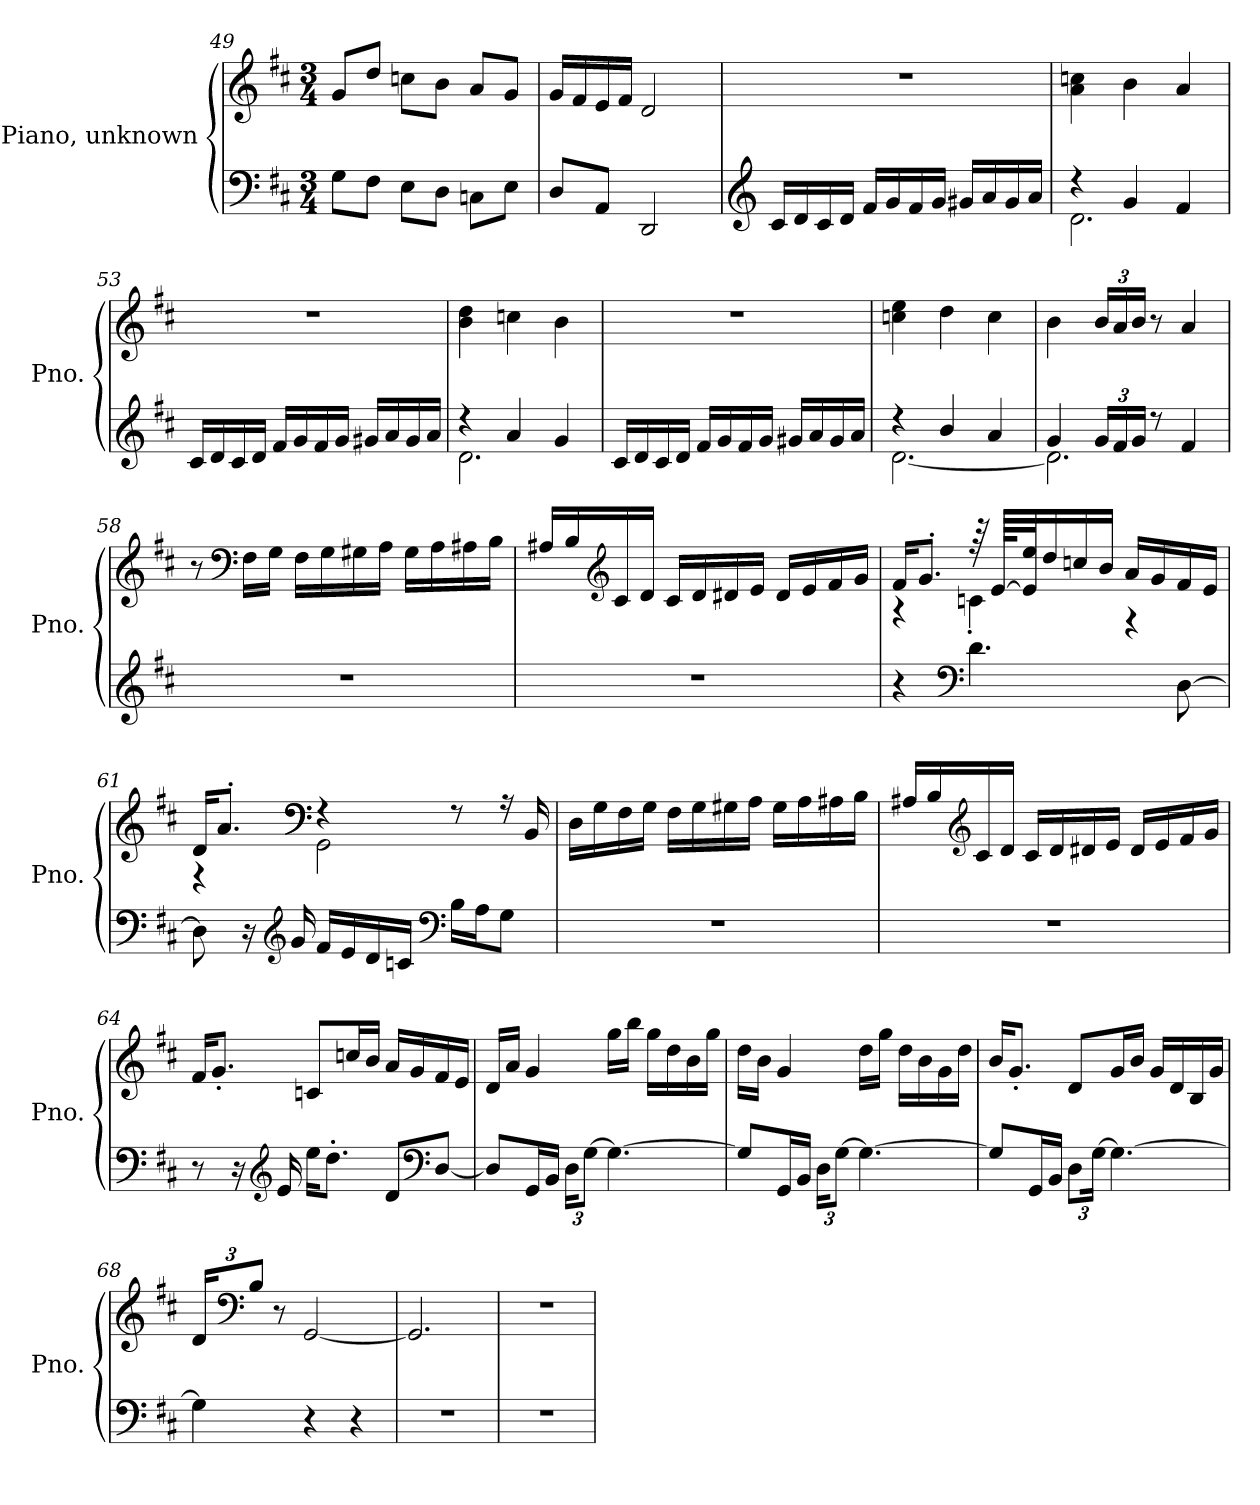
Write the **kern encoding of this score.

**kern	**kern
*part1	*part1
*staff2	*staff1
*I"Piano, unknown	*
*I'Pno.	*
*clefF4	*clefG2
*k[f#c#]	*k[f#c#]
*M3/4	*M3/4
=49	=49
8G\L	8g/L
8F#\J	8dd/J
8E\L	8ccn\L
8D\J	8b\J
8Cn\L	8a/L
8E\J	8g/J
=50	=50
8D/L	16g/LL
.	16f#/
8AA/J	16e/
.	16f#/JJ
2DD/	2d/
!!LO:LB:g=z
=51	=51
*clefG2	*
16c#/LL	2.r
16d/	.
16c#/	.
16d/JJ	.
16f#/LL	.
16g/	.
16f#/	.
16g/JJ	.
16g#X/LL	.
16a/	.
16g#/	.
16a/JJ	.
=52	=52
*^	*
4r	2.d\	4a\ 4ccn\
4g/	.	4b\
4f#/	.	4a/
*v	*v	*
=53	=53
16c#/LL	2.r
16d/	.
16c#/	.
16d/JJ	.
16f#/LL	.
16g/	.
16f#/	.
16g/JJ	.
16g#X/LL	.
16a/	.
16g#/	.
16a/JJ	.
=54	=54
*^	*
4r	2.d\	4b\ 4dd\
4a/	.	4ccn\
4g/	.	4b\
*v	*v	*
!!LO:LB:g=z
=55	=55
16c#/LL	2.r
16d/	.
16c#/	.
16d/JJ	.
16f#/LL	.
16g/	.
16f#/	.
16g/JJ	.
16g#X/LL	.
16a/	.
16g#/	.
16a/JJ	.
=56	=56
*^	*
4r	[2.d\	4ccn\ 4ee\
4b/	.	4dd\
4a/	.	4cc\
=57	=57	=57
4g/	2.d\]	4b\
*Xbrackettup	*	*Xbrackettup
24g/LL	.	24b/LL
24f#/	.	24a/
24g/JJ	.	24b/JJ
8r	.	8r
4f#/	.	4a/
*v	*v	*
=58	=58
2.r	8r
*	*clefF4
.	16F#\LL
.	16G\JJ
.	16F#\LL
.	16G\
.	16G#X\
.	16A\JJ
.	16G#\LL
.	16A\
.	16A#X\
.	16B\JJ
!!LO:LB:g=z
=59	=59
2.r	16A#X/LL
.	16B/
*	*clefG2
.	16c#/
.	16d/JJ
.	16c#/LL
.	16d/
.	16d#X/
.	16e/JJ
.	16d#/LL
.	16e/
.	16f#/
.	16g/JJ
=60	=60
*	*^
4r	16f#/KL	4r
.	8.g'/J	.
*clefF4	*	*
4.d\	64r	4cn'\
.	[64e/KLLL	.
.	32e/] 32ee/J	.
.	16dd/	.
.	16ccn/	.
.	16b/JJ	.
.	16a/LL	4r
.	16g/	.
[8D\	16f#/	.
.	16e/JJ	.
!!LO:LB:g=z	!!
=61	=61	=61
8D\]	16d/KL	4r
.	8.a'/J	.
16r	.	.
*clefG2	*	*
16g/	.	.
*	*clefF4	*
16f#/LL	4r	2GG\
16e/	.	.
16d/	.	.
16cn/JJ	.	.
*clefF4	*	*
16B\LL	8r	.
16A\J	.	.
8G\J	16r	.
.	16BB/	.
*	*v	*v
=62	=62
2.r	16D\LL
.	16G\
.	16F#\
.	16G\JJ
.	16F#\LL
.	16G\
.	16G#X\
.	16A\JJ
.	16G#\LL
.	16A\
.	16A#X\
.	16B\JJ
=63	=63
2.r	16A#X/LL
.	16B/
*	*clefG2
.	16c#/
.	16d/JJ
.	16c#/LL
.	16d/
.	16d#X/
.	16e/JJ
.	16d#/LL
.	16e/
.	16f#/
.	16g/JJ
!!LO:PB:g=z
=64	=64
8r	16f#/KL
.	8.g'/J
16r	.
*clefG2	*
16e/	.
16ee\KL	8cn/L
8.dd'\J	.
.	16ccn/L
.	16b/JJ
8d/L	16a/LL
.	16g/
*clefF4	*
[8D/J	16f#/
.	16e/JJ
=65	=65
8D/L]	16d/LL
.	16a/JJ
16GG/L	4g/
16BB/JJ	.
24D\KL	.
[12G\J	.
4.G\_	16gg\LL
.	16bb\JJ
.	16gg\LL
.	16dd\
.	16b\
.	16gg\JJ
=66	=66
8G/L]	16dd\LL
.	16b\JJ
16GG/L	4g/
16BB/JJ	.
24D\KL	.
[12G\J	.
4.G\_	16dd\LL
.	16gg\JJ
.	16dd\LL
.	16b\
.	16g\
.	16dd\JJ
!!LO:LB:g=z
=67	=67
8G/L]	16b/KL
.	8.g'/J
16GG/L	.
16BB/JJ	.
12D\L	8d/L
[24G\Jk	.
4.G\_	16g/L
.	16b/JJ
.	16g/LL
.	16d/
.	16B/
.	16g/JJ
=68	=68
4G\]	24d/KL
*	*clefF4
.	12B/J
.	8r
4r	[2GG/
4r	.
=69	=69
2.r	2.GG/]
=70	=70
2.r	2.r
=	=
*-	*-
